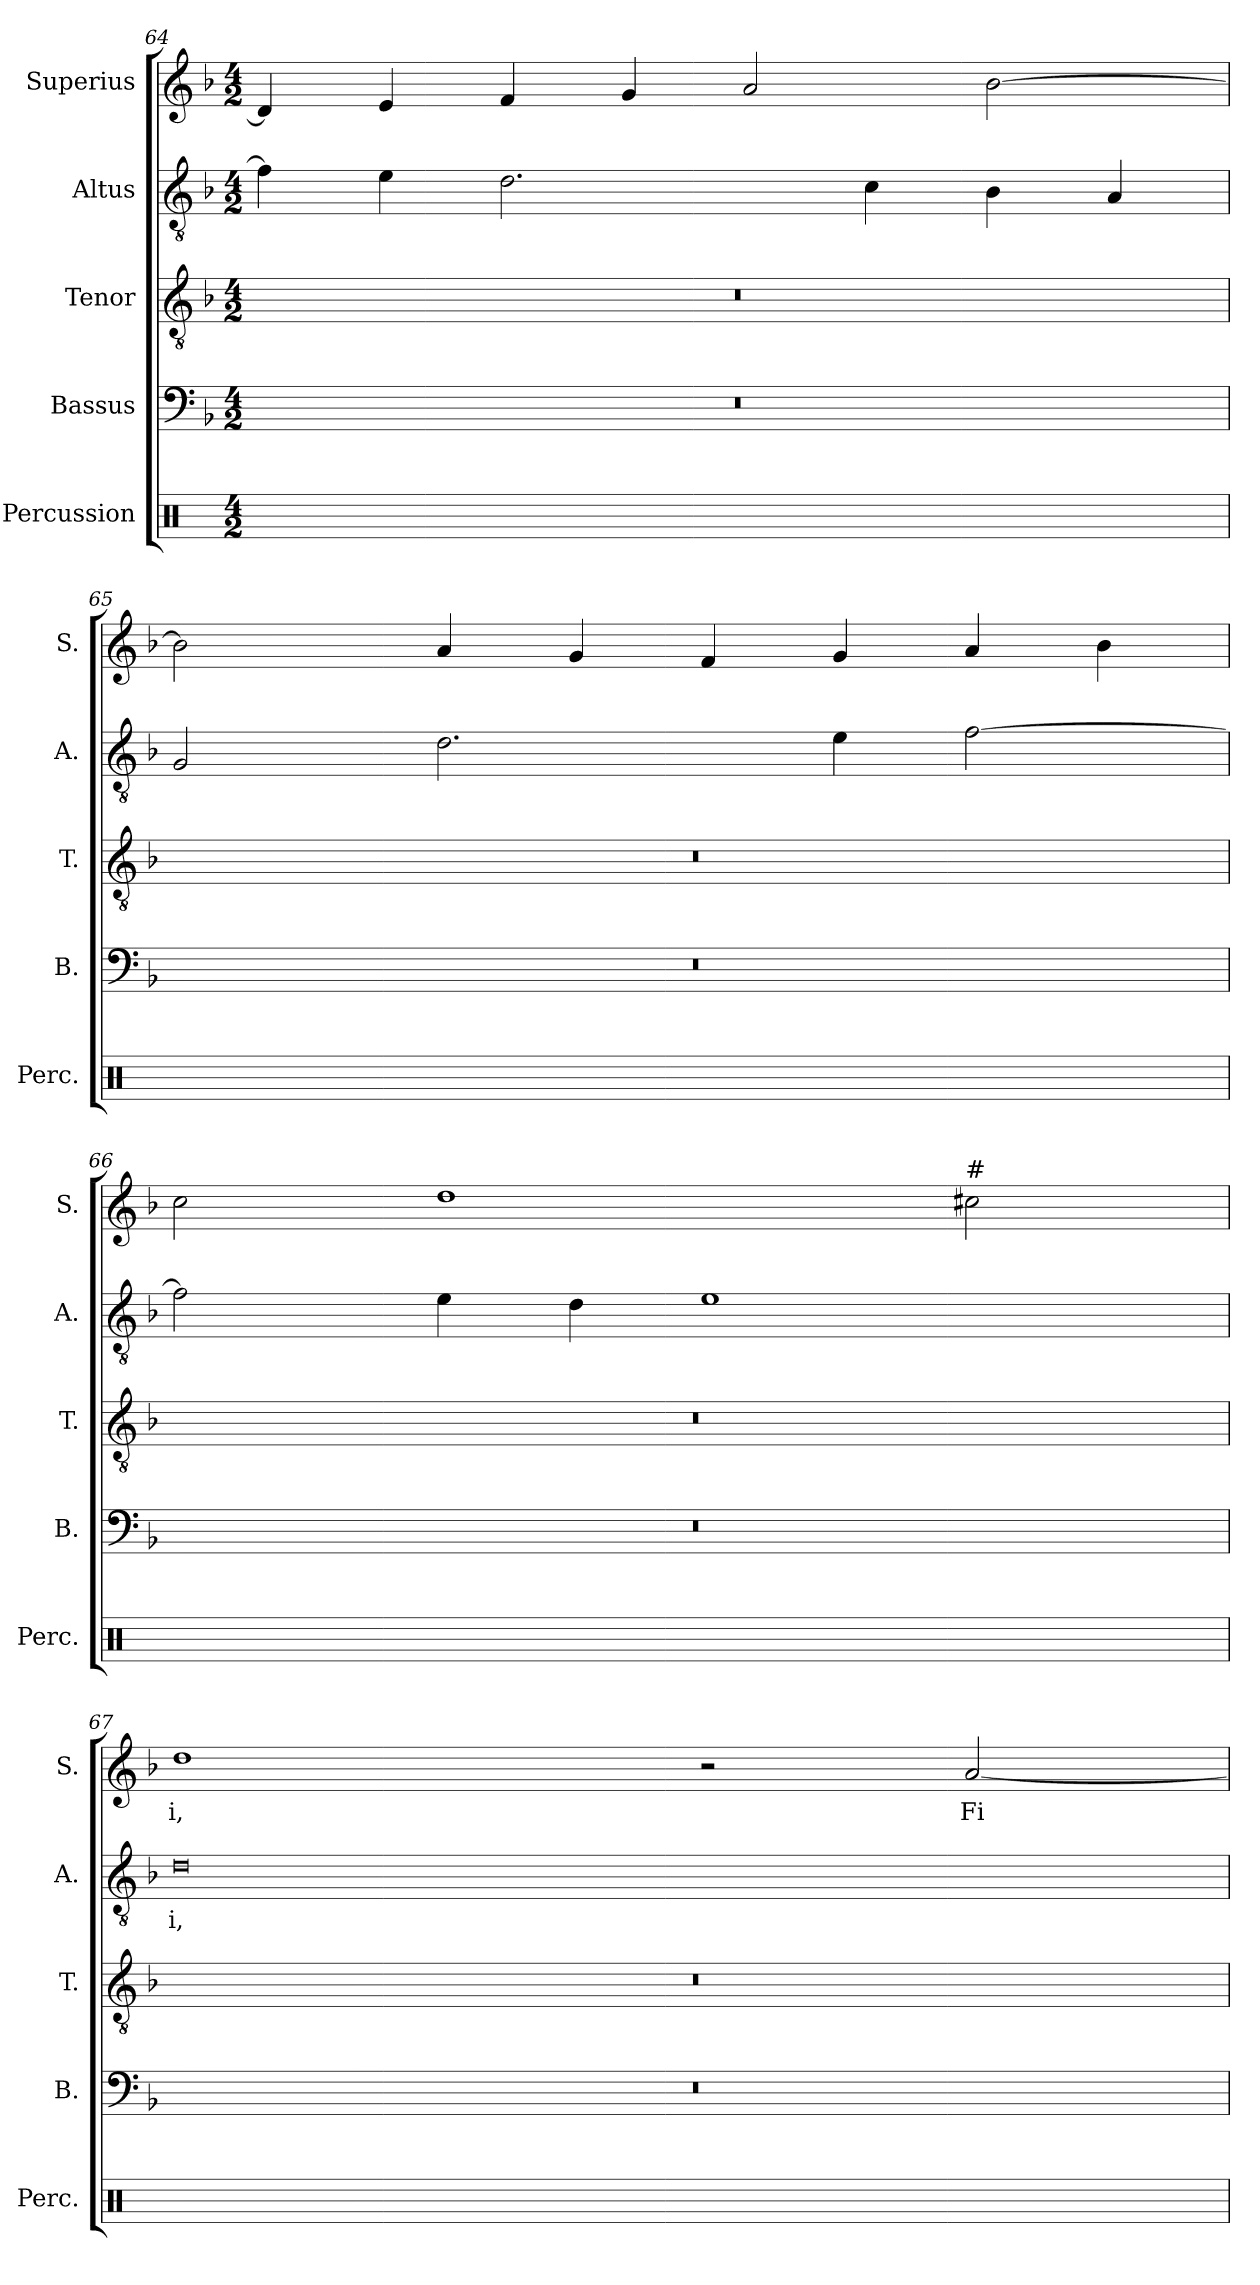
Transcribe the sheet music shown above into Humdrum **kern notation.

**kern	**kern	**kern	**kern	**text	**kern	**text
*part5	*part4	*part3	*part2	*part2	*part1	*part1
*staff5	*staff4	*staff3	*staff2	*staff2	*staff1	*staff1
*I"Percussion	*I"Bassus	*I"Tenor	*I"Altus	*	*I"Superius	*
*I'Perc.	*I'B.	*I'T.	*I'A.	*	*I'S.	*
*clefX	*clefF4	*clefGv2	*clefGv2	*	*clefG2	*
*	*	*ITrd7c12	*ITrd7c12	*	*	*
*k[]	*k[b-]	*k[b-]	*k[b-]	*	*k[b-]	*
*C:	*F:	*F:	*F:	*	*F:	*
*M4/2	*M4/2	*M4/2	*M4/2	*	*M4/2	*
=64	=64	=64	=64	=64	=64	=64
!	!LO:N:vis=1	!LO:N:vis=1	!	!	!	!
16Rei/LLyy	0r	0r	4Fi\]	.	4di/]	.
16Rei/yy	.	.	.	.	.	.
16Rei/yy	.	.	.	.	.	.
16Rei/JJyy	.	.	.	.	.	.
16Rei/LLyy	.	.	4Ei\	.	4ei/	.
16Rei/yy	.	.	.	.	.	.
16Rei/yy	.	.	.	.	.	.
16Rei/JJyy	.	.	.	.	.	.
16Rei/LLyy	.	.	2.Di\	.	4fi/	.
16Rei/yy	.	.	.	.	.	.
16Rei/yy	.	.	.	.	.	.
16Rei/JJyy	.	.	.	.	.	.
16Rei/LLyy	.	.	.	.	4gi/	.
16Rei/yy	.	.	.	.	.	.
16Rei/yy	.	.	.	.	.	.
16Rei/JJyy	.	.	.	.	.	.
16Rei/LLyy	.	.	.	.	2ai/	.
16Rei/yy	.	.	.	.	.	.
16Rei/yy	.	.	.	.	.	.
16Rei/JJyy	.	.	.	.	.	.
16Rei/LLyy	.	.	4Ci\	.	.	.
16Rei/yy	.	.	.	.	.	.
16Rei/yy	.	.	.	.	.	.
16Rei/JJyy	.	.	.	.	.	.
16Rei/LLyy	.	.	4BB-i\	.	[>2b-i\	.
16Rei/yy	.	.	.	.	.	.
16Rei/yy	.	.	.	.	.	.
16Rei/JJyy	.	.	.	.	.	.
16Rei/LLyy	.	.	4AAi/	.	.	.
16Rei/yy	.	.	.	.	.	.
16Rei/yy	.	.	.	.	.	.
16Rei/JJyy	.	.	.	.	.	.
=65	=65	=65	=65	=65	=65	=65
!	!LO:N:vis=1	!LO:N:vis=1	!	!	!	!
16Rei/LLyy	0r	0r	2GGi/	.	2b-i\]	.
16Rei/yy	.	.	.	.	.	.
16Rei/yy	.	.	.	.	.	.
16Rei/JJyy	.	.	.	.	.	.
16Rei/LLyy	.	.	.	.	.	.
16Rei/yy	.	.	.	.	.	.
16Rei/yy	.	.	.	.	.	.
16Rei/JJyy	.	.	.	.	.	.
16Rei/LLyy	.	.	2.Di\	.	4ai/	.
16Rei/yy	.	.	.	.	.	.
16Rei/yy	.	.	.	.	.	.
16Rei/JJyy	.	.	.	.	.	.
16Rei/LLyy	.	.	.	.	4gi/	.
16Rei/yy	.	.	.	.	.	.
16Rei/yy	.	.	.	.	.	.
16Rei/JJyy	.	.	.	.	.	.
16Rei/LLyy	.	.	.	.	4fi/	.
16Rei/yy	.	.	.	.	.	.
16Rei/yy	.	.	.	.	.	.
16Rei/JJyy	.	.	.	.	.	.
16Rei/LLyy	.	.	4Ei\	.	4gi/	.
16Rei/yy	.	.	.	.	.	.
16Rei/yy	.	.	.	.	.	.
16Rei/JJyy	.	.	.	.	.	.
16Rei/LLyy	.	.	[>2Fi\	.	4ai/	.
16Rei/yy	.	.	.	.	.	.
16Rei/yy	.	.	.	.	.	.
16Rei/JJyy	.	.	.	.	.	.
16Rei/LLyy	.	.	.	.	4b-i\	.
16Rei/yy	.	.	.	.	.	.
16Rei/yy	.	.	.	.	.	.
16Rei/JJyy	.	.	.	.	.	.
=66	=66	=66	=66	=66	=66	=66
!	!LO:N:vis=1	!LO:N:vis=1	!	!	!	!
16Rei/LLyy	0r	0r	2Fi\]	.	2cci\	.
16Rei/yy	.	.	.	.	.	.
16Rei/yy	.	.	.	.	.	.
16Rei/JJyy	.	.	.	.	.	.
16Rei/LLyy	.	.	.	.	.	.
16Rei/yy	.	.	.	.	.	.
16Rei/yy	.	.	.	.	.	.
16Rei/JJyy	.	.	.	.	.	.
16Rei/LLyy	.	.	4Ei\	.	1ddi	.
16Rei/yy	.	.	.	.	.	.
16Rei/yy	.	.	.	.	.	.
16Rei/JJyy	.	.	.	.	.	.
16Rei/LLyy	.	.	4Di\	.	.	.
16Rei/yy	.	.	.	.	.	.
16Rei/yy	.	.	.	.	.	.
16Rei/JJyy	.	.	.	.	.	.
16Rei/LLyy	.	.	1Ei	.	.	.
16Rei/yy	.	.	.	.	.	.
16Rei/yy	.	.	.	.	.	.
16Rei/JJyy	.	.	.	.	.	.
16Rei/LLyy	.	.	.	.	.	.
16Rei/yy	.	.	.	.	.	.
16Rei/yy	.	.	.	.	.	.
16Rei/JJyy	.	.	.	.	.	.
!	!	!	!	!	!LO:TX:a:t=#	!
16Rei/LLyy	.	.	.	.	2cc#j\	.
16Rei/yy	.	.	.	.	.	.
16Rei/yy	.	.	.	.	.	.
16Rei/JJyy	.	.	.	.	.	.
16Rei/LLyy	.	.	.	.	.	.
16Rei/yy	.	.	.	.	.	.
16Rei/yy	.	.	.	.	.	.
16Rei/JJyy	.	.	.	.	.	.
=67	=67	=67	=67	=67	=67	=67
!	!LO:N:vis=1	!LO:N:vis=1	!	!	!	!
!	!	!	!	!LO:LY:b:color=#000000	!	!
!	!	!	!	!	!	!LO:LY:b:color=#000000
16Rei/LLyy	0r	0r	0Di	-i,	1ddi	-i,
16Rei/yy	.	.	.	.	.	.
16Rei/yy	.	.	.	.	.	.
16Rei/JJyy	.	.	.	.	.	.
16Rei/LLyy	.	.	.	.	.	.
16Rei/yy	.	.	.	.	.	.
16Rei/yy	.	.	.	.	.	.
16Rei/JJyy	.	.	.	.	.	.
16Rei/LLyy	.	.	.	.	.	.
16Rei/yy	.	.	.	.	.	.
16Rei/yy	.	.	.	.	.	.
16Rei/JJyy	.	.	.	.	.	.
16Rei/LLyy	.	.	.	.	.	.
16Rei/yy	.	.	.	.	.	.
16Rei/yy	.	.	.	.	.	.
16Rei/JJyy	.	.	.	.	.	.
16Rei/LLyy	.	.	.	.	2r	.
16Rei/yy	.	.	.	.	.	.
16Rei/yy	.	.	.	.	.	.
16Rei/JJyy	.	.	.	.	.	.
16Rei/LLyy	.	.	.	.	.	.
16Rei/yy	.	.	.	.	.	.
16Rei/yy	.	.	.	.	.	.
16Rei/JJyy	.	.	.	.	.	.
!	!	!	!	!	!	!LO:LY:b:color=#000000
16Rei/LLyy	.	.	.	.	[<2ai/	Fi-
16Rei/yy	.	.	.	.	.	.
16Rei/yy	.	.	.	.	.	.
16Rei/JJyy	.	.	.	.	.	.
16Rei/LLyy	.	.	.	.	.	.
16Rei/yy	.	.	.	.	.	.
16Rei/yy	.	.	.	.	.	.
16Rei/JJyy	.	.	.	.	.	.
=	=	=	=	=	=	=
*-	*-	*-	*-	*-	*-	*-
